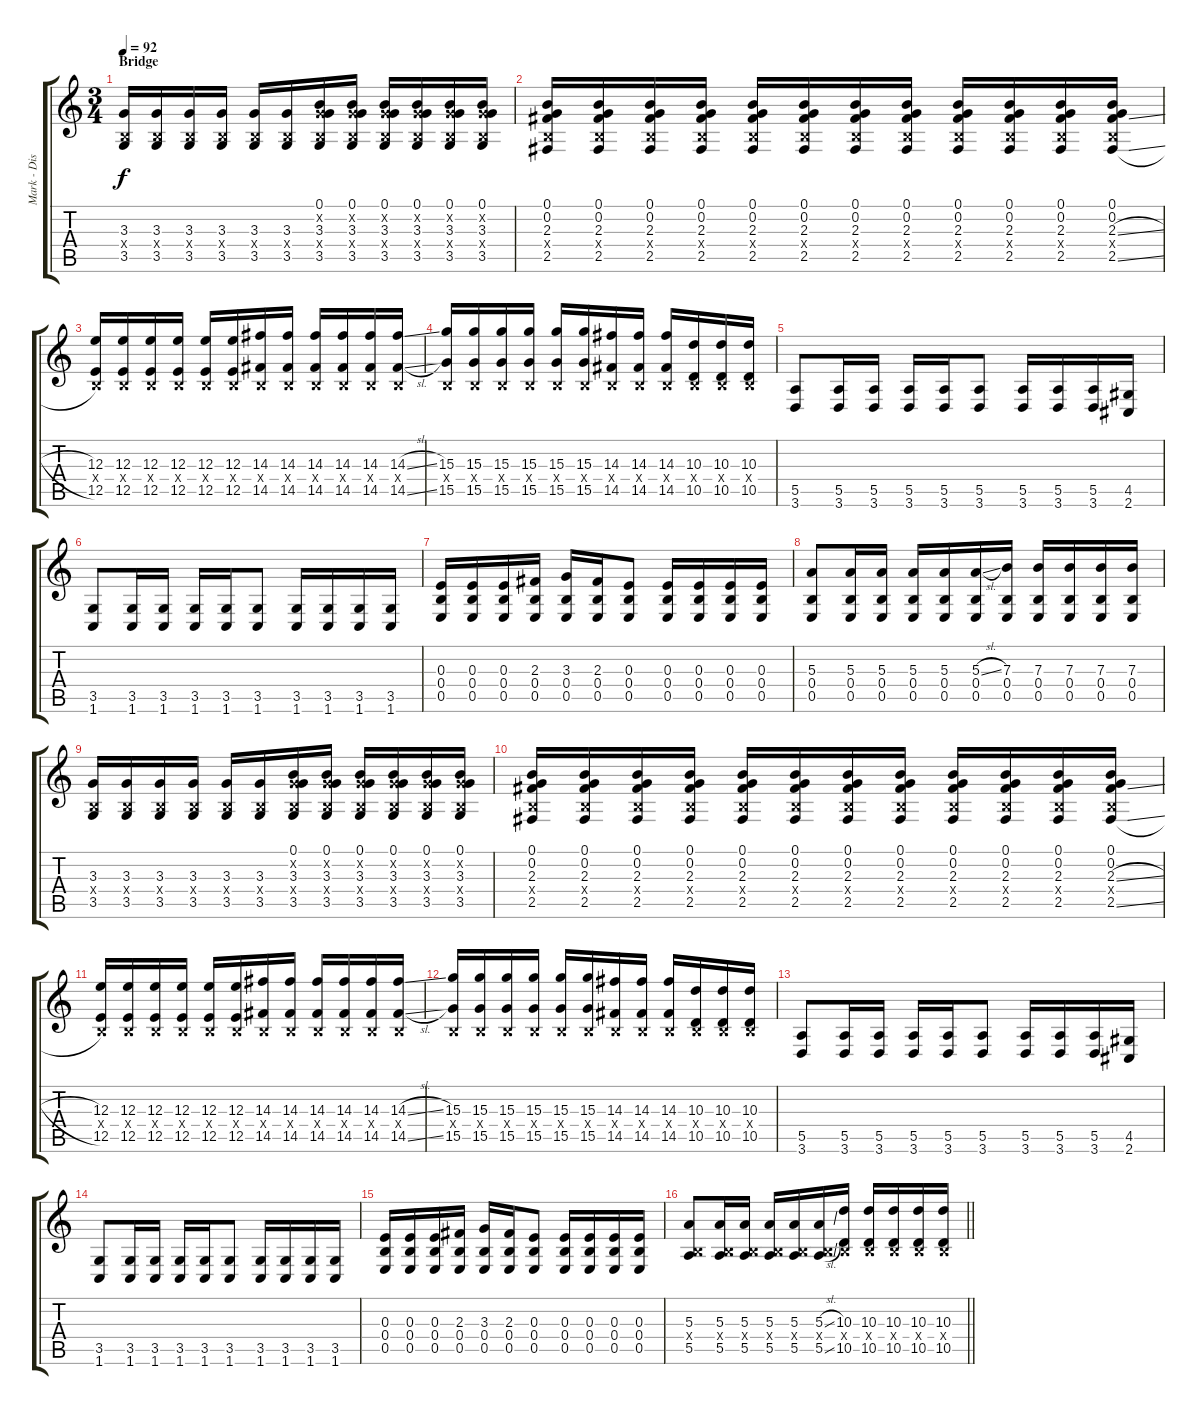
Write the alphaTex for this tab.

\track ("Mark - Distortion" "Mark - Dis") {instrument distortionguitar}
\staff {score tabs}
\tuning (B3 G3 E3 B2 E2 B1) {hide}
\ts (3 4)
\section ("" "Bridge")
\tempo 92
\clef g2
\ks c
(3.3 0.4{x} 3.5).16{dy f} (3.3 0.4{x} 3.5).16 (3.3 0.4{x} 3.5).16 (3.3 0.4{x} 3.5).16 (3.3 0.4{x} 3.5).16 (3.3 0.4{x} 3.5).16 (0.1 0.2{x} 3.3 0.4{x} 3.5).16 (0.1 0.2{x} 3.3 0.4{x} 3.5).16 (0.1 0.2{x} 3.3 0.4{x} 3.5).16 (0.1 0.2{x} 3.3 0.4{x} 3.5).16 (0.1 0.2{x} 3.3 0.4{x} 3.5).16 (0.1 0.2{x} 3.3 0.4{x} 3.5).16 |
(0.1 0.2 2.3 0.4{x} 2.5).16 (0.1 0.2 2.3 0.4{x} 2.5).16 (0.1 0.2 2.3 0.4{x} 2.5).16 (0.1 0.2 2.3 0.4{x} 2.5).16 (0.1 0.2 2.3 0.4{x} 2.5).16 (0.1 0.2 2.3 0.4{x} 2.5).16 (0.1 0.2 2.3 0.4{x} 2.5).16 (0.1 0.2 2.3 0.4{x} 2.5).16 (0.1 0.2 2.3 0.4{x} 2.5).16 (0.1 0.2 2.3 0.4{x} 2.5).16 (0.1 0.2 2.3 0.4{x} 2.5).16 (0.1 0.2 2.3{sl} 0.4{x} 2.5{sl}).16 |
(12.3 0.4{x} 12.5).16 (12.3 0.4{x} 12.5).16 (12.3 0.4{x} 12.5).16 (12.3 0.4{x} 12.5).16 (12.3 0.4{x} 12.5).16 (12.3 0.4{x} 12.5).16 (14.3 0.4{x} 14.5).16 (14.3 0.4{x} 14.5).16 (14.3 0.4{x} 14.5).16 (14.3 0.4{x} 14.5).16 (14.3 0.4{x} 14.5).16 (14.3{sl} 0.4{x} 14.5{sl}).16 |
(15.3 0.4{x} 15.5).16 (15.3 0.4{x} 15.5).16 (15.3 0.4{x} 15.5).16 (15.3 0.4{x} 15.5).16 (15.3 0.4{x} 15.5).16 (15.3 0.4{x} 15.5).16 (14.3 0.4{x} 14.5).16 (14.3 0.4{x} 14.5).16 (14.3 0.4{x} 14.5).16 (10.3 0.4{x} 10.5).16 (10.3 0.4{x} 10.5).16 (10.3 0.4{x} 10.5).16 |
(5.5 3.6).8 (5.5 3.6).16 (5.5 3.6).16 (5.5 3.6).16 (5.5 3.6).16 (5.5 3.6).8 (5.5 3.6).16 (5.5 3.6).16 (5.5 3.6).16 (4.5 2.6).16 |
(3.5 1.6).8 (3.5 1.6).16 (3.5 1.6).16 (3.5 1.6).16 (3.5 1.6).16 (3.5 1.6).8 (3.5 1.6).16 (3.5 1.6).16 (3.5 1.6).16 (3.5 1.6).16 |
(0.3 0.4 0.5).16 (0.3 0.4 0.5).16 (0.3 0.4 0.5).16 (2.3 0.4 0.5).16 (3.3 0.4 0.5).16 (2.3 0.4 0.5).16 (0.3 0.4 0.5).8 (0.3 0.4 0.5).16 (0.3 0.4 0.5).16 (0.3 0.4 0.5).16 (0.3 0.4 0.5).16 |
(5.3 0.4 0.5).8 (5.3 0.4 0.5).16 (5.3 0.4 0.5).16 (5.3 0.4 0.5).16 (5.3 0.4 0.5).16 (5.3{sl} 0.4 0.5).16 (7.3 0.4 0.5).16 (7.3 0.4 0.5).16 (7.3 0.4 0.5).16 (7.3 0.4 0.5).16 (7.3 0.4 0.5).16 |
(3.3 0.4{x} 3.5).16 (3.3 0.4{x} 3.5).16 (3.3 0.4{x} 3.5).16 (3.3 0.4{x} 3.5).16 (3.3 0.4{x} 3.5).16 (3.3 0.4{x} 3.5).16 (0.1 0.2{x} 3.3 0.4{x} 3.5).16 (0.1 0.2{x} 3.3 0.4{x} 3.5).16 (0.1 0.2{x} 3.3 0.4{x} 3.5).16 (0.1 0.2{x} 3.3 0.4{x} 3.5).16 (0.1 0.2{x} 3.3 0.4{x} 3.5).16 (0.1 0.2{x} 3.3 0.4{x} 3.5).16 |
(0.1 0.2 2.3 0.4{x} 2.5).16 (0.1 0.2 2.3 0.4{x} 2.5).16 (0.1 0.2 2.3 0.4{x} 2.5).16 (0.1 0.2 2.3 0.4{x} 2.5).16 (0.1 0.2 2.3 0.4{x} 2.5).16 (0.1 0.2 2.3 0.4{x} 2.5).16 (0.1 0.2 2.3 0.4{x} 2.5).16 (0.1 0.2 2.3 0.4{x} 2.5).16 (0.1 0.2 2.3 0.4{x} 2.5).16 (0.1 0.2 2.3 0.4{x} 2.5).16 (0.1 0.2 2.3 0.4{x} 2.5).16 (0.1 0.2 2.3{sl} 0.4{x} 2.5{sl}).16 |
(12.3 0.4{x} 12.5).16 (12.3 0.4{x} 12.5).16 (12.3 0.4{x} 12.5).16 (12.3 0.4{x} 12.5).16 (12.3 0.4{x} 12.5).16 (12.3 0.4{x} 12.5).16 (14.3 0.4{x} 14.5).16 (14.3 0.4{x} 14.5).16 (14.3 0.4{x} 14.5).16 (14.3 0.4{x} 14.5).16 (14.3 0.4{x} 14.5).16 (14.3{sl} 0.4{x} 14.5{sl}).16 |
(15.3 0.4{x} 15.5).16 (15.3 0.4{x} 15.5).16 (15.3 0.4{x} 15.5).16 (15.3 0.4{x} 15.5).16 (15.3 0.4{x} 15.5).16 (15.3 0.4{x} 15.5).16 (14.3 0.4{x} 14.5).16 (14.3 0.4{x} 14.5).16 (14.3 0.4{x} 14.5).16 (10.3 0.4{x} 10.5).16 (10.3 0.4{x} 10.5).16 (10.3 0.4{x} 10.5).16 |
(5.5 3.6).8 (5.5 3.6).16 (5.5 3.6).16 (5.5 3.6).16 (5.5 3.6).16 (5.5 3.6).8 (5.5 3.6).16 (5.5 3.6).16 (5.5 3.6).16 (4.5 2.6).16 |
(3.5 1.6).8 (3.5 1.6).16 (3.5 1.6).16 (3.5 1.6).16 (3.5 1.6).16 (3.5 1.6).8 (3.5 1.6).16 (3.5 1.6).16 (3.5 1.6).16 (3.5 1.6).16 |
(0.3 0.4 0.5).16 (0.3 0.4 0.5).16 (0.3 0.4 0.5).16 (2.3 0.4 0.5).16 (3.3 0.4 0.5).16 (2.3 0.4 0.5).16 (0.3 0.4 0.5).8 (0.3 0.4 0.5).16 (0.3 0.4 0.5).16 (0.3 0.4 0.5).16 (0.3 0.4 0.5).16 |
\barLineRight lightlight
(5.3 0.4{x} 5.5).8 (5.3 0.4{x} 5.5).16 (5.3 0.4{x} 5.5).16 (5.3 0.4{x} 5.5).16 (5.3 0.4{x} 5.5).16 (5.3{sl} 0.4{x} 5.5{sl}).16 (10.3 0.4{x} 10.5).16 (10.3 0.4{x} 10.5).16 (10.3 0.4{x} 10.5).16 (10.3 0.4{x} 10.5).16 (10.3 0.4{x} 10.5).16
